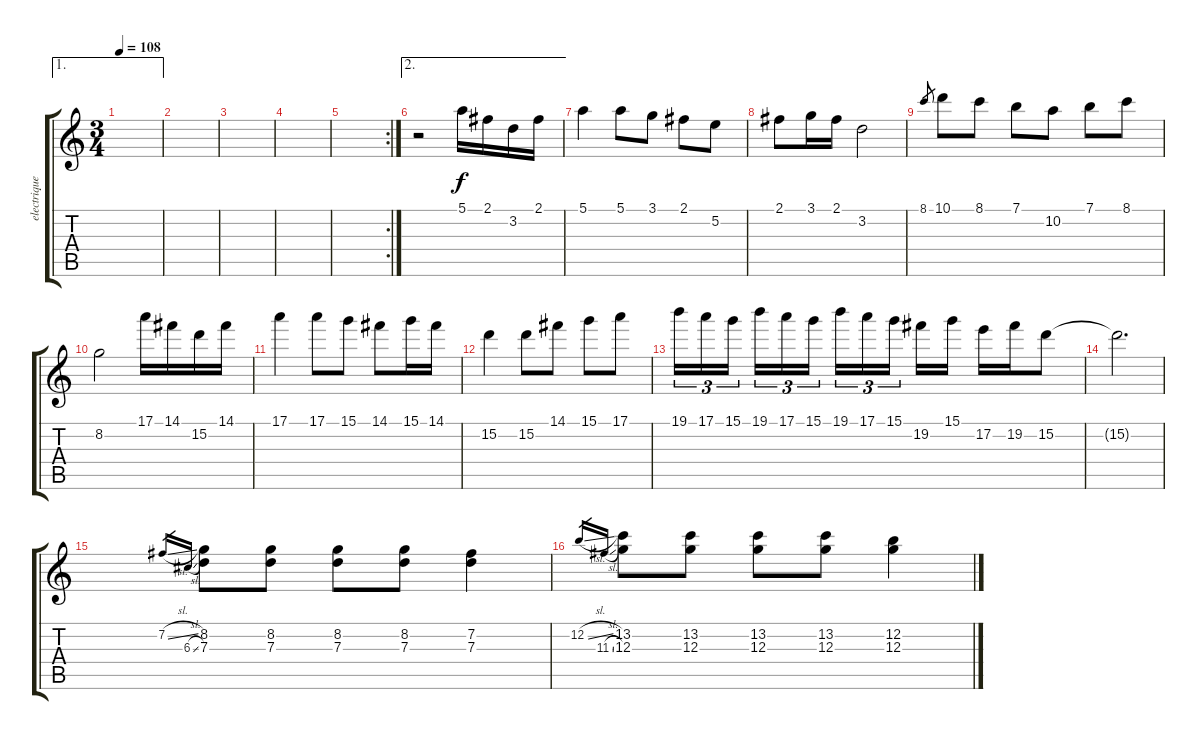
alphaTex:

\track ("electrique 3" "electrique") {instrument electricguitarclean}
\staff {score tabs}
\tuning (E4 B3 G3 D3 A2 E2) {hide}
\ae 1
\ts (3 4)
\tempo 108
\clef g2
\ks c
|
|
|
|
\rc 2
|
\ae 2
r.2 5.1.16 2.1.16 3.2.16 2.1.16 |
5.1.4 5.1.8 3.1.8 2.1.8 5.2.8 |
2.1.8 3.1.16 2.1.16 3.2.2 |
8.1.8{gr} 10.1.8 8.1.8 7.1.8 10.2.8 7.1.8 8.1.8 |
8.2.2 17.1.16 14.1.16 15.2.16 14.1.16 |
17.1.4 17.1.8 15.1.8 14.1.8 15.1.16 14.1.16 |
15.2.4 15.2.8 14.1.8 15.1.8 17.1.8 |
19.1.16{tu (3 2)} 17.1.16{tu (3 2)} 15.1.16{tu (3 2)} 19.1.16{tu (3 2)} 17.1.16{tu (3 2)} 15.1.16{tu (3 2)} 19.1.16{tu (3 2)} 17.1.16{tu (3 2)} 15.1.16{tu (3 2)} 19.2.16 15.1.16 17.2.16 19.2.16 15.2.8 |
15.2{t}.2{d} |
7.2{sl}.16{gr} 6.3{sl}.16{gr} (8.2 7.3).8 (8.2 7.3).8 (8.2 7.3).8 (8.2 7.3).8 (7.2 7.3).4 |
12.2{sl}.16{gr} 11.3{sl}.16{gr} (13.2 12.3).8 (13.2 12.3).8 (13.2 12.3).8 (13.2 12.3).8 (12.2 12.3).4
